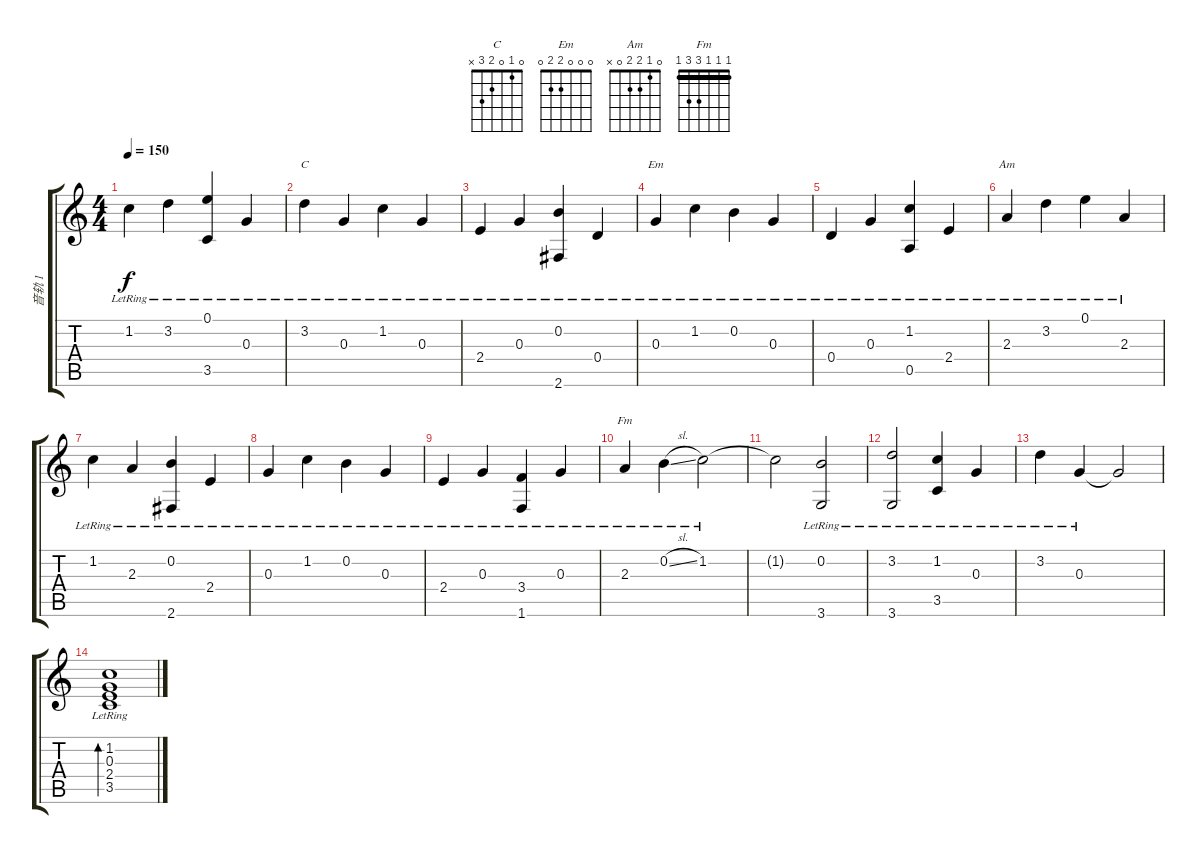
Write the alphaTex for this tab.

\track ("音轨 1" "音轨 1") {instrument acousticguitarnylon}
\staff {score tabs}
\tuning (E4 B3 G3 D3 A2 E2) {hide}
\chord ("C" 0 1 0 2 3 x)
\chord ("Em" 0 0 0 2 2 0)
\chord ("Am" 0 1 2 2 0 x)
\chord ("Fm" 1 1 1 3 3 1) {barre 1}
\ts (4 4)
\tempo 150
\clef g2
\ks c
1.2{lr}.4{dy f} 3.2{lr}.4 (0.1{lr} 3.5{lr}).4 0.3{lr}.4 |
3.2{lr}.4{ch "C"} 0.3{lr}.4 1.2{lr}.4 0.3{lr}.4 |
2.4{lr}.4 0.3{lr}.4 (0.2{lr} 2.6{lr}).4 0.4{lr}.4 |
0.3{lr}.4{ch "Em"} 1.2{lr}.4 0.2{lr}.4 0.3{lr}.4 |
0.4{lr}.4 0.3{lr}.4 (1.2{lr} 0.5{lr}).4 2.4{lr}.4 |
2.3{lr}.4{ch "Am"} 3.2{lr}.4 0.1{lr}.4 2.3{lr}.4 |
1.2{lr}.4 2.3{lr}.4 (0.2{lr} 2.6{lr}).4 2.4{lr}.4 |
0.3{lr}.4 1.2{lr}.4 0.2{lr}.4 0.3{lr}.4 |
2.4{lr}.4 0.3{lr}.4 (3.4{lr} 1.6{lr}).4 0.3{lr}.4 |
2.3{lr}.4{ch "Fm"} 0.2{sl lr}.4 1.2{lr}.2 |
1.2{t}.2 (0.2{lr} 3.6{lr}).2 |
(3.2{lr} 3.6{lr}).2 (1.2{lr} 3.5{lr}).4 0.3{lr}.4 |
3.2{lr}.4 0.3{lr}.4 0.3{t}.2 |
(1.2{lr} 0.3{lr} 2.4{lr} 3.5{lr}).1{bd 480}
